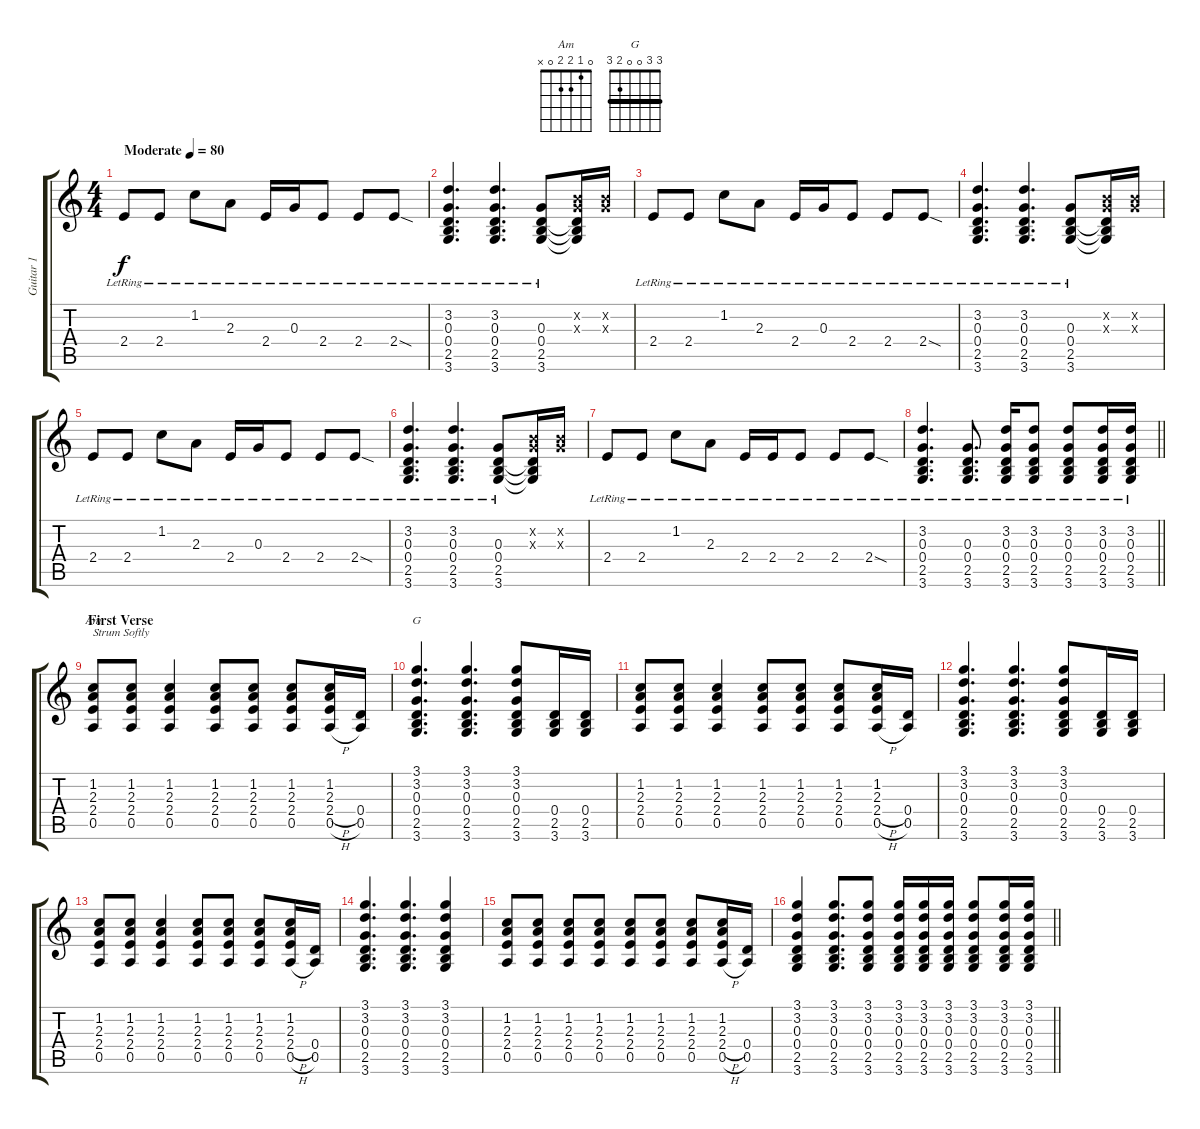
\track ("Guitar 1" "Guitar 1") {instrument acousticguitarnylon}
\staff {score tabs}
\tuning (E4 B3 G3 D3 A2 E2) {hide}
\chord ("Am" 0 1 2 2 0 x)
\chord ("G" 3 3 0 0 2 3) {barre 3}
\ts (4 4)
\tempo (80 "Moderate")
\clef g2
\ks c
2.4{lr}.8{dy f instrument acousticguitarnylon} 2.4{lr}.8 1.2{lr}.8 2.3{lr}.8 2.4{lr}.16 0.3{lr}.16 2.4{lr}.8 2.4{lr}.8 2.4{sod lr}.8 |
(3.2{lr} 0.3{lr} 0.4{lr} 2.5{lr} 3.6{lr}).4{d} (3.2{lr} 0.3{lr} 0.4{lr} 2.5{lr} 3.6{lr}).4{d} (0.3{lr} 0.4{lr} 2.5{lr} 3.6{lr}).8 (0.2{x} 0.3{x} 0.4{t} 2.5{t} 3.6{t}).16 (0.2{x} 0.3{x}).16 |
2.4{lr}.8 2.4{lr}.8 1.2{lr}.8 2.3{lr}.8 2.4{lr}.16 0.3{lr}.16 2.4{lr}.8 2.4{lr}.8 2.4{sod lr}.8 |
(3.2{lr} 0.3{lr} 0.4{lr} 2.5{lr} 3.6{lr}).4{d} (3.2{lr} 0.3{lr} 0.4{lr} 2.5{lr} 3.6{lr}).4{d} (0.3{lr} 0.4{lr} 2.5{lr} 3.6{lr}).8 (0.2{x} 0.3{x} 0.4{t} 2.5{t} 3.6{t}).16 (0.2{x} 0.3{x}).16 |
2.4{lr}.8 2.4{lr}.8 1.2{lr}.8 2.3{lr}.8 2.4{lr}.16 0.3{lr}.16 2.4{lr}.8 2.4{lr}.8 2.4{sod lr}.8 |
(3.2{lr} 0.3{lr} 0.4{lr} 2.5{lr} 3.6{lr}).4{d} (3.2{lr} 0.3{lr} 0.4{lr} 2.5{lr} 3.6{lr}).4{d} (0.3{lr} 0.4{lr} 2.5{lr} 3.6{lr}).8 (0.2{x} 0.3{x} 0.4{t} 2.5{t} 3.6{t}).16 (0.2{x} 0.3{x}).16 |
2.4{lr}.8 2.4{lr}.8 1.2{lr}.8 2.3{lr}.8 2.4{lr}.16 2.4{lr}.16 2.4{lr}.8 2.4{lr}.8 2.4{sod lr}.8 |
\barLineRight lightlight
(3.2{lr} 0.3{lr} 0.4{lr} 2.5{lr} 3.6{lr}).4{d} (0.3{lr} 0.4{lr} 2.5{lr} 3.6{lr}).8{d} (3.2{lr} 0.3{lr} 0.4{lr} 2.5{lr} 3.6{lr}).16 (3.2{lr} 0.3{lr} 0.4{lr} 2.5{lr} 3.6{lr}).8 (3.2{lr} 0.3{lr} 0.4{lr} 2.5{lr} 3.6{lr}).8 (3.2{lr} 0.3{lr} 0.4{lr} 2.5{lr} 3.6{lr}).16 (3.2{lr} 0.3{lr} 0.4{lr} 2.5{lr} 3.6{lr}).16 |
\section ("" "First Verse")
(1.2 2.3 2.4 0.5).8{ch "Am" txt "Strum Softly"} (1.2 2.3 2.4 0.5).8 (1.2 2.3 2.4 0.5).4 (1.2 2.3 2.4 0.5).8 (1.2 2.3 2.4 0.5).8 (1.2 2.3 2.4 0.5).8 (1.2 2.3 2.4{h} 0.5{h}).16 (0.4 0.5).16 |
(3.1 3.2 0.3 0.4 2.5 3.6).4{d ch "G"} (3.1 3.2 0.3 0.4 2.5 3.6).4{d} (3.1 3.2 0.3 0.4 2.5 3.6).8 (0.4 2.5 3.6).16 (0.4 2.5 3.6).16 |
(1.2 2.3 2.4 0.5).8 (1.2 2.3 2.4 0.5).8 (1.2 2.3 2.4 0.5).4 (1.2 2.3 2.4 0.5).8 (1.2 2.3 2.4 0.5).8 (1.2 2.3 2.4 0.5).8 (1.2 2.3 2.4{h} 0.5{h}).16 (0.4 0.5).16 |
(3.1 3.2 0.3 0.4 2.5 3.6).4{d} (3.1 3.2 0.3 0.4 2.5 3.6).4{d} (3.1 3.2 0.3 0.4 2.5 3.6).8 (0.4 2.5 3.6).16 (0.4 2.5 3.6).16 |
(1.2 2.3 2.4 0.5).8 (1.2 2.3 2.4 0.5).8 (1.2 2.3 2.4 0.5).4 (1.2 2.3 2.4 0.5).8 (1.2 2.3 2.4 0.5).8 (1.2 2.3 2.4 0.5).8 (1.2 2.3 2.4{h} 0.5{h}).16 (0.4 0.5).16 |
(3.1 3.2 0.3 0.4 2.5 3.6).4{d} (3.1 3.2 0.3 0.4 2.5 3.6).4{d} (3.1 3.2 0.3 0.4 2.5 3.6).4 |
(1.2 2.3 2.4 0.5).8 (1.2 2.3 2.4 0.5).8 (1.2 2.3 2.4 0.5).8 (1.2 2.3 2.4 0.5).8 (1.2 2.3 2.4 0.5).8 (1.2 2.3 2.4 0.5).8 (1.2 2.3 2.4 0.5).8 (1.2 2.3 2.4{h} 0.5{h}).16 (0.4 0.5).16 |
\barLineRight lightlight
(3.1 3.2 0.3 0.4 2.5 3.6).4 (3.1 3.2 0.3 0.4 2.5 3.6).8{d} (3.1 3.2 0.3 0.4 2.5 3.6).8 (3.1 3.2 0.3 0.4 2.5 3.6).16 (3.1 3.2 0.3 0.4 2.5 3.6).16 (3.1 3.2 0.3 0.4 2.5 3.6).16 (3.1 3.2 0.3 0.4 2.5 3.6).8 (3.1 3.2 0.3 0.4 2.5 3.6).16 (3.1 3.2 0.3 0.4 2.5 3.6).16
